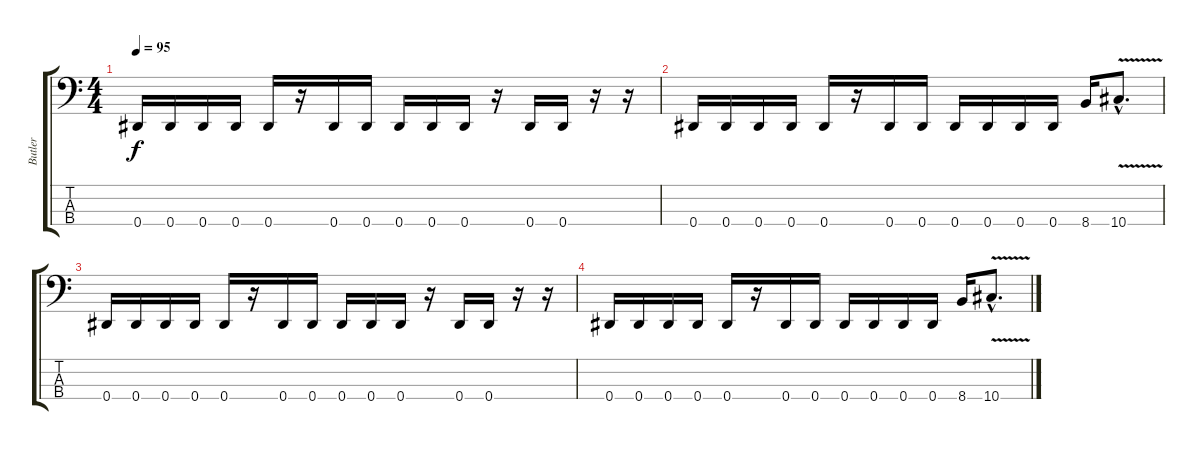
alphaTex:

\track ("Butler" "Butler") {instrument electricbassfinger}
\staff {score tabs}
\tuning (Gb2 Db2 Ab1 Eb1) {hide}
\ts (4 4)
\tempo 95
\clef f4
\ks c
0.4.16{dy f} 0.4.16 0.4.16 0.4.16 0.4.16 r.16 0.4.16 0.4.16 0.4.16 0.4.16 0.4.16 r.16 0.4.16 0.4.16 r.16 r.16 |
0.4.16 0.4.16 0.4.16 0.4.16 0.4.16 r.16 0.4.16 0.4.16 0.4.16 0.4.16 0.4.16 0.4.16 8.4.16 10.4{v hac}.8{d} |
0.4.16 0.4.16 0.4.16 0.4.16 0.4.16 r.16 0.4.16 0.4.16 0.4.16 0.4.16 0.4.16 r.16 0.4.16 0.4.16 r.16 r.16 |
0.4.16 0.4.16 0.4.16 0.4.16 0.4.16 r.16 0.4.16 0.4.16 0.4.16 0.4.16 0.4.16 0.4.16 8.4.16 10.4{v hac}.8{d}
